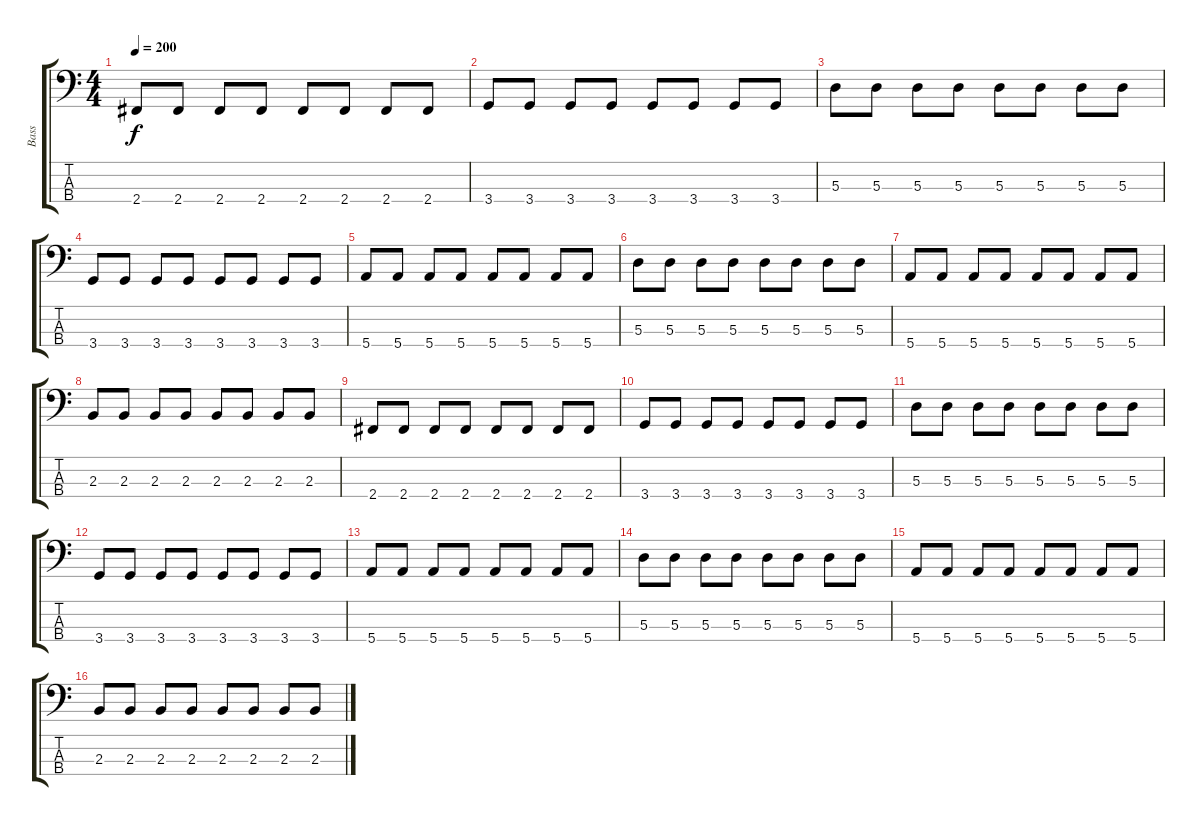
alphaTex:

\track ("Bass" "Bass") {instrument electricbassfinger}
\staff {score tabs}
\tuning (G2 D2 A1 E1) {hide}
\ts (4 4)
\tempo 200
\clef f4
\ks c
2.4.8{dy f} 2.4.8 2.4.8 2.4.8 2.4.8 2.4.8 2.4.8 2.4.8 |
3.4.8 3.4.8 3.4.8 3.4.8 3.4.8 3.4.8 3.4.8 3.4.8 |
5.3.8 5.3.8 5.3.8 5.3.8 5.3.8 5.3.8 5.3.8 5.3.8 |
3.4.8 3.4.8 3.4.8 3.4.8 3.4.8 3.4.8 3.4.8 3.4.8 |
5.4.8 5.4.8 5.4.8 5.4.8 5.4.8 5.4.8 5.4.8 5.4.8 |
5.3.8 5.3.8 5.3.8 5.3.8 5.3.8 5.3.8 5.3.8 5.3.8 |
5.4.8 5.4.8 5.4.8 5.4.8 5.4.8 5.4.8 5.4.8 5.4.8 |
2.3.8 2.3.8 2.3.8 2.3.8 2.3.8 2.3.8 2.3.8 2.3.8 |
2.4.8 2.4.8 2.4.8 2.4.8 2.4.8 2.4.8 2.4.8 2.4.8 |
3.4.8 3.4.8 3.4.8 3.4.8 3.4.8 3.4.8 3.4.8 3.4.8 |
5.3.8 5.3.8 5.3.8 5.3.8 5.3.8 5.3.8 5.3.8 5.3.8 |
3.4.8 3.4.8 3.4.8 3.4.8 3.4.8 3.4.8 3.4.8 3.4.8 |
5.4.8 5.4.8 5.4.8 5.4.8 5.4.8 5.4.8 5.4.8 5.4.8 |
5.3.8 5.3.8 5.3.8 5.3.8 5.3.8 5.3.8 5.3.8 5.3.8 |
5.4.8 5.4.8 5.4.8 5.4.8 5.4.8 5.4.8 5.4.8 5.4.8 |
2.3.8 2.3.8 2.3.8 2.3.8 2.3.8 2.3.8 2.3.8 2.3.8
